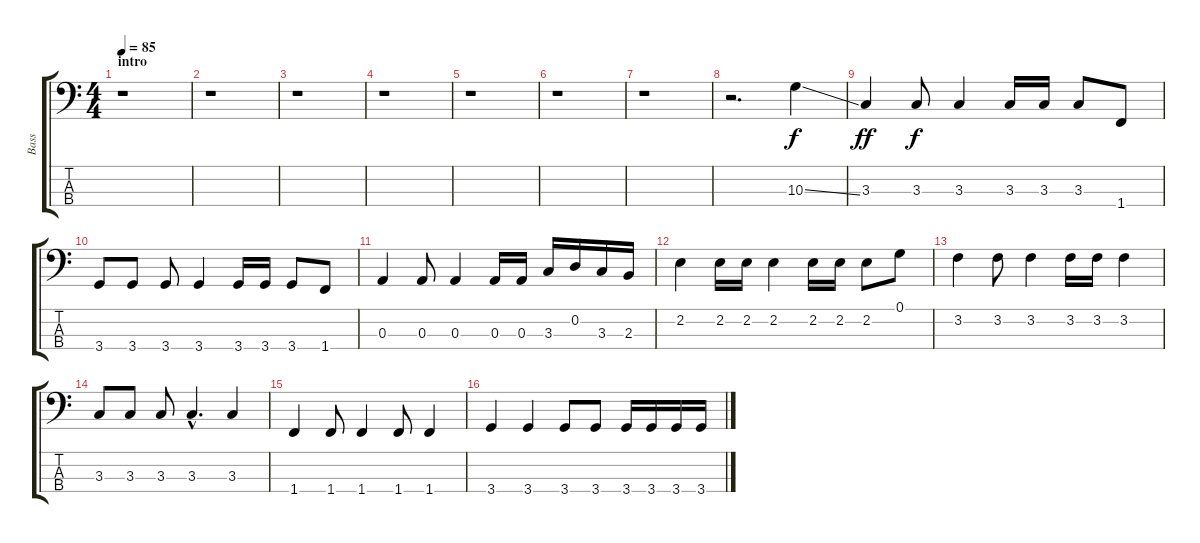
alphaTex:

\track ("Bass" "Bass") {instrument electricbassfinger}
\staff {score tabs}
\tuning (G2 D2 A1 E1) {hide}
\ts (4 4)
\section ("" "intro")
\tempo 85
\clef f4
\ks c
r.1{dy f instrument electricbassfinger} |
r.1 |
r.1 |
r.1 |
r.1 |
r.1 |
r.1 |
r.2{d} 10.3{ss}.4 |
\section ("" "")
3.3.4{dy ff} 3.3.8{dy f} 3.3.4 3.3.16 3.3.16 3.3.8 1.4.8 |
3.4.8 3.4.8 3.4.8 3.4.4 3.4.16 3.4.16 3.4.8 1.4.8 |
0.3.4 0.3.8 0.3.4 0.3.16 0.3.16 3.3.16 0.2.16 3.3.16 2.3.16 |
2.2.4 2.2.16 2.2.16 2.2.4 2.2.16 2.2.16 2.2.8 0.1.8 |
3.2.4 3.2.8 3.2.4 3.2.16 3.2.16 3.2.4 |
3.3.8 3.3.8 3.3.8 3.3{hac}.4{d} 3.3.4 |
1.4.4 1.4.8 1.4.4 1.4.8 1.4.4 |
3.4.4 3.4.4 3.4.8 3.4.8 3.4.16 3.4.16 3.4.16 3.4.16
